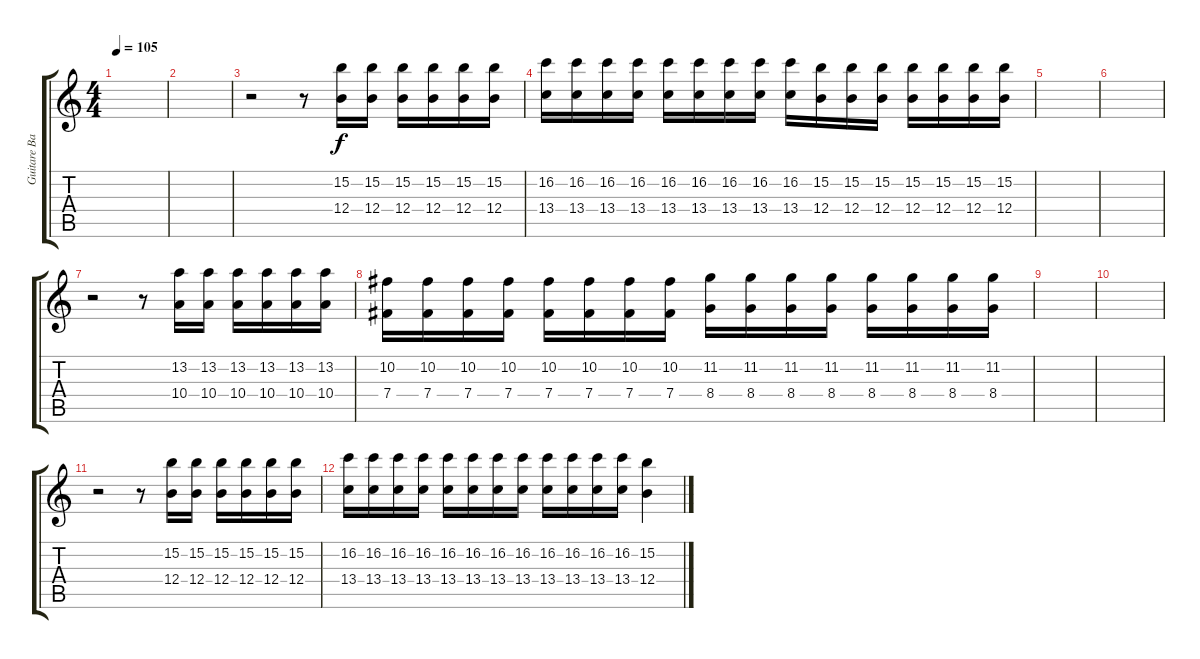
\track ("Guitare Background" "Guitare Ba") {instrument distortionguitar}
\staff {score tabs}
\tuning (Db4 Ab3 E3 B2 Gb2 B1) {hide}
\ts (4 4)
\tempo 105
\clef g2
\ks c
|
|
r.2 r.8 (15.2 12.4).16 (15.2 12.4).16 (15.2 12.4).16 (15.2 12.4).16 (15.2 12.4).16 (15.2 12.4).16 |
(16.2 13.4).16 (16.2 13.4).16 (16.2 13.4).16 (16.2 13.4).16 (16.2 13.4).16 (16.2 13.4).16 (16.2 13.4).16 (16.2 13.4).16 (16.2 13.4).16 (15.2 12.4).16 (15.2 12.4).16 (15.2 12.4).16 (15.2 12.4).16 (15.2 12.4).16 (15.2 12.4).16 (15.2 12.4).16 |
|
|
r.2 r.8 (13.2 10.4).16 (13.2 10.4).16 (13.2 10.4).16 (13.2 10.4).16 (13.2 10.4).16 (13.2 10.4).16 |
(10.2 7.4).16 (10.2 7.4).16 (10.2 7.4).16 (10.2 7.4).16 (10.2 7.4).16 (10.2 7.4).16 (10.2 7.4).16 (10.2 7.4).16 (11.2 8.4).16 (11.2 8.4).16 (11.2 8.4).16 (11.2 8.4).16 (11.2 8.4).16 (11.2 8.4).16 (11.2 8.4).16 (11.2 8.4).16 |
|
|
r.2 r.8 (15.2 12.4).16 (15.2 12.4).16 (15.2 12.4).16 (15.2 12.4).16 (15.2 12.4).16 (15.2 12.4).16 |
(16.2 13.4).16 (16.2 13.4).16 (16.2 13.4).16 (16.2 13.4).16 (16.2 13.4).16 (16.2 13.4).16 (16.2 13.4).16 (16.2 13.4).16 (16.2 13.4).16 (16.2 13.4).16 (16.2 13.4).16 (16.2 13.4).16 (15.2 12.4).4
